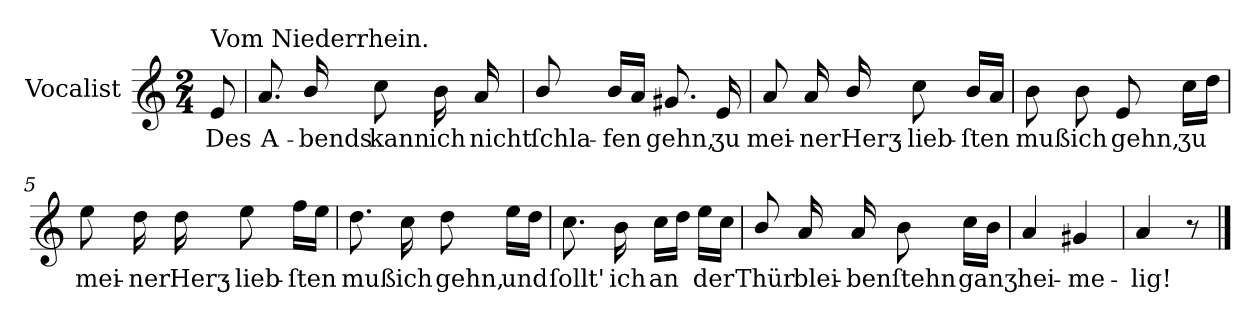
**kern	**text
*part1	*part1
*staff1	*staff1
*I"Vocalist	*
*k[]	*
*a:	*
*M2/4	*
=	=
!LO:TX:a:t=Vom Niederrhein.	!
8e	Des
=1	=1
8.a	A-
16b/	-bends
8cc	kann
16b	ich
16a	nicht
=2	=2
8b/	ſchla-
16bLL	-fen
16aJJ	.
8.g#X	gehn,
16e	ʒu
=3	=3
8a	mei-
16a	-ner
16b/	Herʒ-
8cc	-lieb-
16bLL	-ſten
16aJJ	.
=4	=4
8b	muß
8b	ich
8e	gehn,
16ccLL	ʒu
16ddJJ	.
=5	=5
8ee	mei-
16dd	-ner
16dd	Herʒ-
8ee	-lieb-
16ffLL	-ſten
16eeJJ	.
=6	=6
8.dd	muß
16cc	ich
8dd	gehn,
16eeLL	und
16ddJJ	.
=7	=7
8.cc	ſollt'
16b	ich
16ccLL	an
16ddJJ	.
16eeLL	der
16ccJJ	.
=8	=8
8b/	Thür
16a	blei-
16a	-ben
8b	ſtehn
16ccLL	ganʒ
16bJJ	.
=9	=9
4a	hei-
4g#X	-me-
=10	=10
4a	-lig!
8r	.
==	==
*-	*-
